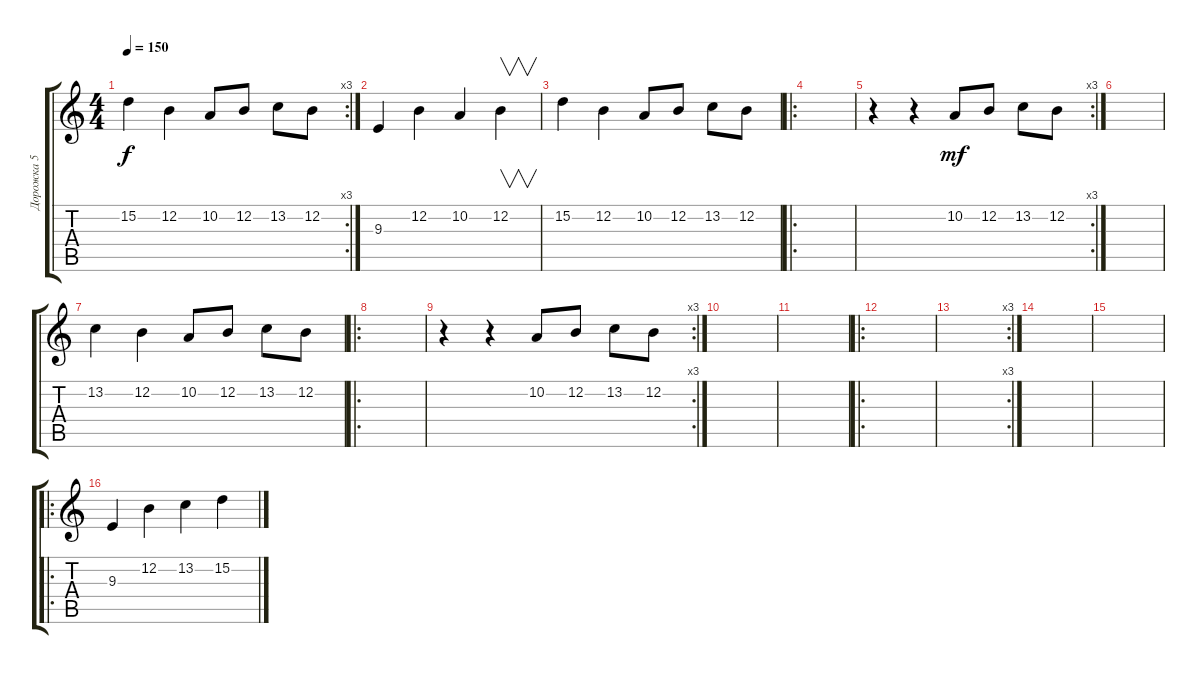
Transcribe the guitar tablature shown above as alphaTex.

\track ("Дорожка 5" "Дорожка 5") {instrument sitar}
\staff {score tabs}
\tuning (E4 B3 G3 D3 A2 E2) {hide}
\rc 3
\ts (4 4)
\tempo 150
\clef g2
\ks c
15.2.4{dy f} 12.2.4 10.2.8 12.2.8 13.2.8 12.2.8 |
9.3.4 12.2.4 10.2.4 12.2.4{v} |
15.2.4 12.2.4 10.2.8 12.2.8 13.2.8 12.2.8 |
\ro
|
\rc 3
r.4{volume 8 instrument overdrivenguitar} r.4 10.2.8{dy mf} 12.2.8 13.2.8 12.2.8 |
|
13.2.4{volume 8 instrument overdrivenguitar} 12.2.4 10.2.8 12.2.8 13.2.8 12.2.8 |
\ro
|
\rc 3
r.4{volume 8 instrument overdrivenguitar} r.4 10.2.8 12.2.8 13.2.8 12.2.8 |
|
|
\ro
|
\rc 3
|
|
|
\ro
9.3.4{volume 8 instrument overdrivenguitar} 12.2.4 13.2.4 15.2.4
